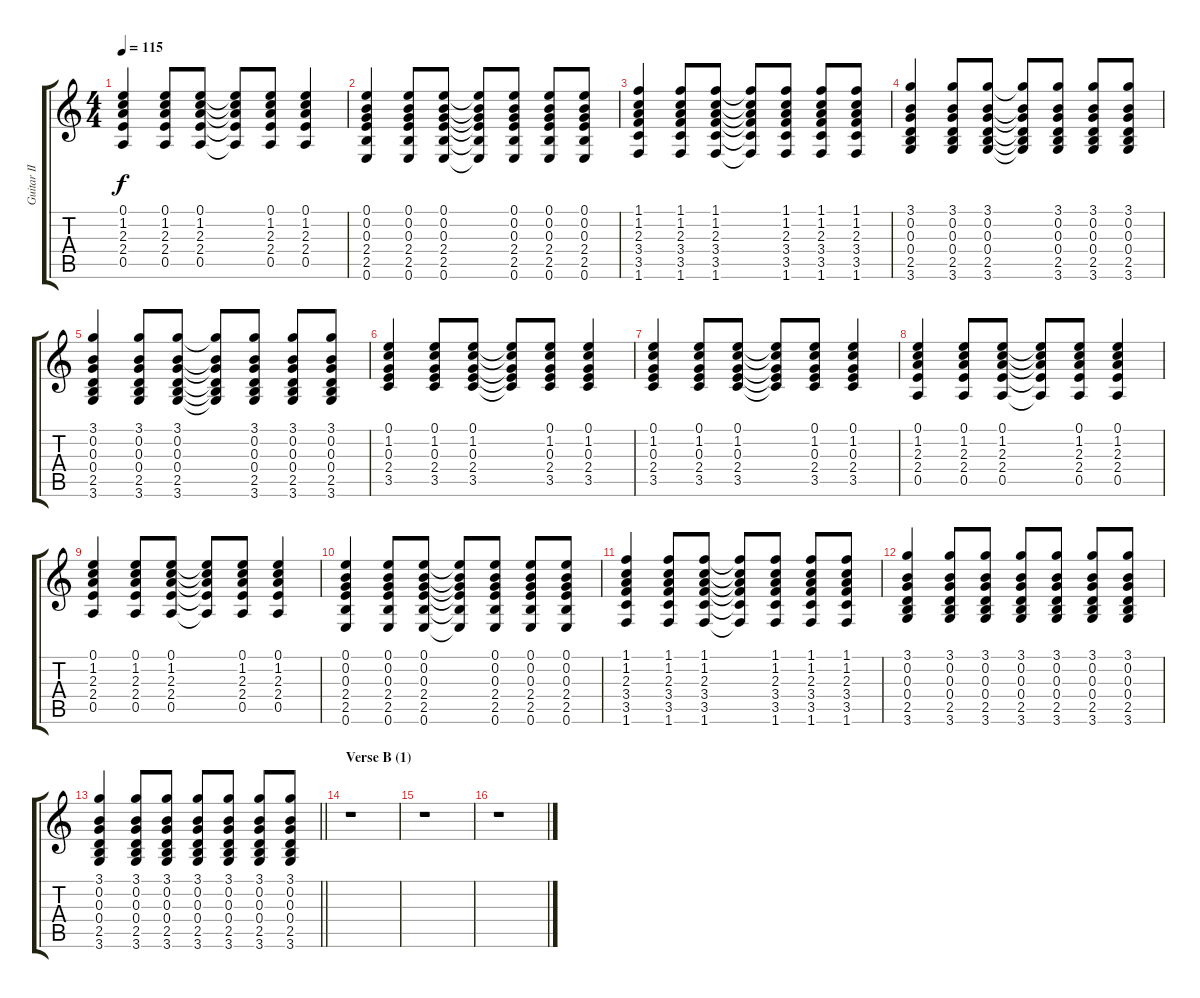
\track ("Guitar II" "Guitar II") {instrument acousticguitarsteel}
\staff {score tabs}
\tuning (E4 B3 G3 D3 A2 E2) {hide}
\ts (4 4)
\tempo 115
\clef g2
\ks c
(0.1 1.2 2.3 2.4 0.5).4{dy f} (0.1 1.2 2.3 2.4 0.5).8 (0.1 1.2 2.3 2.4 0.5).8 (0.1{t} 1.2{t} 2.3{t} 2.4{t} 0.5{t}).8 (0.1 1.2 2.3 2.4 0.5).8 (0.1 1.2 2.3 2.4 0.5).4 |
(0.1 0.2 0.3 2.4 2.5 0.6).4 (0.1 0.2 0.3 2.4 2.5 0.6).8 (0.1 0.2 0.3 2.4 2.5 0.6).8 (0.1{t} 0.2{t} 0.3{t} 2.4{t} 2.5{t} 0.6{t}).8 (0.1 0.2 0.3 2.4 2.5 0.6).8 (0.1 0.2 0.3 2.4 2.5 0.6).8 (0.1 0.2 0.3 2.4 2.5 0.6).8 |
(1.1 1.2 2.3 3.4 3.5 1.6).4 (1.1 1.2 2.3 3.4 3.5 1.6).8 (1.1 1.2 2.3 3.4 3.5 1.6).8 (1.1{t} 1.2{t} 2.3{t} 3.4{t} 3.5{t} 1.6{t}).8 (1.1 1.2 2.3 3.4 3.5 1.6).8 (1.1 1.2 2.3 3.4 3.5 1.6).8 (1.1 1.2 2.3 3.4 3.5 1.6).8 |
(3.1 0.2 0.3 0.4 2.5 3.6).4 (3.1 0.2 0.3 0.4 2.5 3.6).8 (3.1 0.2 0.3 0.4 2.5 3.6).8 (3.1{t} 0.2{t} 0.3{t} 0.4{t} 2.5{t} 3.6{t}).8 (3.1 0.2 0.3 0.4 2.5 3.6).8 (3.1 0.2 0.3 0.4 2.5 3.6).8 (3.1 0.2 0.3 0.4 2.5 3.6).8 |
(3.1 0.2 0.3 0.4 2.5 3.6).4 (3.1 0.2 0.3 0.4 2.5 3.6).8 (3.1 0.2 0.3 0.4 2.5 3.6).8 (3.1{t} 0.2{t} 0.3{t} 0.4{t} 2.5{t} 3.6{t}).8 (3.1 0.2 0.3 0.4 2.5 3.6).8 (3.1 0.2 0.3 0.4 2.5 3.6).8 (3.1 0.2 0.3 0.4 2.5 3.6).8 |
(0.1 1.2 0.3 2.4 3.5).4 (0.1 1.2 0.3 2.4 3.5).8 (0.1 1.2 0.3 2.4 3.5).8 (0.1{t} 1.2{t} 0.3{t} 2.4{t} 3.5{t}).8 (0.1 1.2 0.3 2.4 3.5).8 (0.1 1.2 0.3 2.4 3.5).4 |
(0.1 1.2 0.3 2.4 3.5).4 (0.1 1.2 0.3 2.4 3.5).8 (0.1 1.2 0.3 2.4 3.5).8 (0.1{t} 1.2{t} 0.3{t} 2.4{t} 3.5{t}).8 (0.1 1.2 0.3 2.4 3.5).8 (0.1 1.2 0.3 2.4 3.5).4 |
(0.1 1.2 2.3 2.4 0.5).4 (0.1 1.2 2.3 2.4 0.5).8 (0.1 1.2 2.3 2.4 0.5).8 (0.1{t} 1.2{t} 2.3{t} 2.4{t} 0.5{t}).8 (0.1 1.2 2.3 2.4 0.5).8 (0.1 1.2 2.3 2.4 0.5).4 |
(0.1 1.2 2.3 2.4 0.5).4 (0.1 1.2 2.3 2.4 0.5).8 (0.1 1.2 2.3 2.4 0.5).8 (0.1{t} 1.2{t} 2.3{t} 2.4{t} 0.5{t}).8 (0.1 1.2 2.3 2.4 0.5).8 (0.1 1.2 2.3 2.4 0.5).4 |
(0.1 0.2 0.3 2.4 2.5 0.6).4 (0.1 0.2 0.3 2.4 2.5 0.6).8 (0.1 0.2 0.3 2.4 2.5 0.6).8 (0.1{t} 0.2{t} 0.3{t} 2.4{t} 2.5{t} 0.6{t}).8 (0.1 0.2 0.3 2.4 2.5 0.6).8 (0.1 0.2 0.3 2.4 2.5 0.6).8 (0.1 0.2 0.3 2.4 2.5 0.6).8 |
(1.1 1.2 2.3 3.4 3.5 1.6).4 (1.1 1.2 2.3 3.4 3.5 1.6).8 (1.1 1.2 2.3 3.4 3.5 1.6).8 (1.1{t} 1.2{t} 2.3{t} 3.4{t} 3.5{t} 1.6{t}).8 (1.1 1.2 2.3 3.4 3.5 1.6).8 (1.1 1.2 2.3 3.4 3.5 1.6).8 (1.1 1.2 2.3 3.4 3.5 1.6).8 |
(3.1 0.2 0.3 0.4 2.5 3.6).4 (3.1 0.2 0.3 0.4 2.5 3.6).8 (3.1 0.2 0.3 0.4 2.5 3.6).8 (3.1 0.2 0.3 0.4 2.5 3.6).8 (3.1 0.2 0.3 0.4 2.5 3.6).8 (3.1 0.2 0.3 0.4 2.5 3.6).8 (3.1 0.2 0.3 0.4 2.5 3.6).8 |
\barLineRight lightlight
(3.1 0.2 0.3 0.4 2.5 3.6).4 (3.1 0.2 0.3 0.4 2.5 3.6).8 (3.1 0.2 0.3 0.4 2.5 3.6).8 (3.1 0.2 0.3 0.4 2.5 3.6).8 (3.1 0.2 0.3 0.4 2.5 3.6).8 (3.1 0.2 0.3 0.4 2.5 3.6).8 (3.1 0.2 0.3 0.4 2.5 3.6).8 |
\section ("" "Verse B (1)")
r.1 |
r.1 |
r.1
